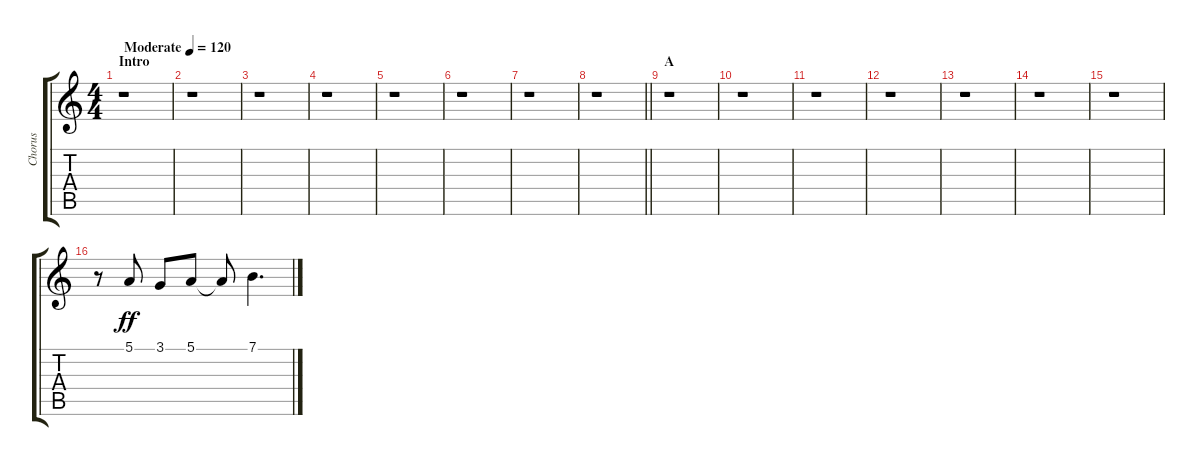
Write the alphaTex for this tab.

\track ("Chorus" "Chorus") {instrument voiceoohs}
\staff {score tabs}
\tuning (E4 B3 G3 D3 A2 E2) {hide}
\ts (4 4)
\section ("" "Intro")
\tempo (120 "Moderate")
\clef g2
\ks c
r.1{dy ff instrument voiceoohs} |
r.1 |
r.1 |
r.1 |
r.1 |
r.1 |
r.1 |
\barLineRight lightlight
r.1 |
\section ("" "A")
r.1 |
r.1 |
r.1 |
r.1 |
r.1 |
r.1 |
r.1 |
r.8 5.1.8 3.1.8 5.1.8 5.1{t}.8 7.1.4{d}
